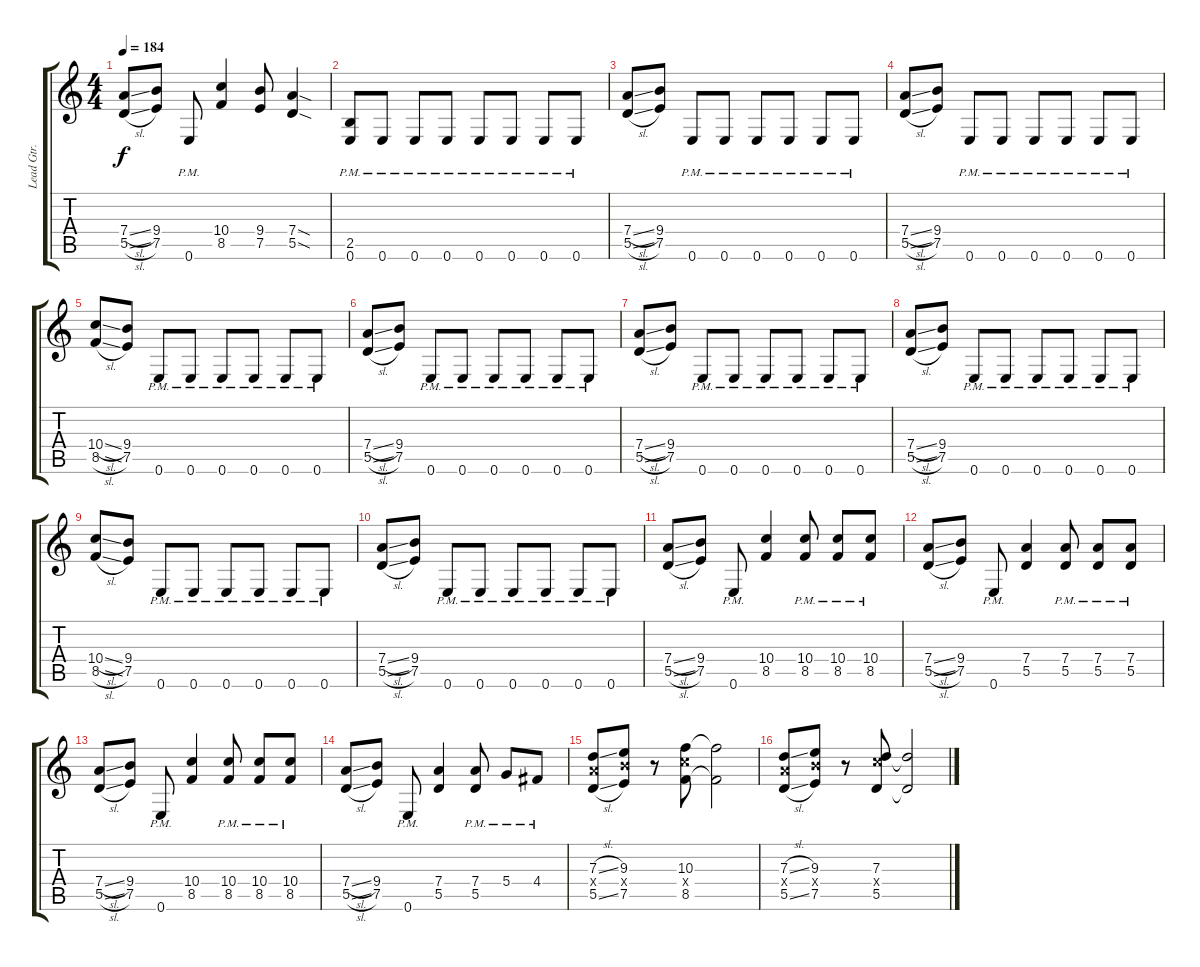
\track ("Lead Gtr." "Lead Gtr.") {instrument distortionguitar}
\staff {score tabs}
\tuning (E4 B3 G3 D3 A2 E2) {hide}
\ts (4 4)
\tempo 184
\clef g2
\ks c
(7.4{sl} 5.5{sl}).8{dy f} (9.4 7.5).8 0.6{pm}.8 (10.4 8.5).4 (9.4 7.5).8 (7.4{sod} 5.5{sod}).4 |
(2.5{pm} 0.6{pm}).8 0.6{pm}.8 0.6{pm}.8 0.6{pm}.8 0.6{pm}.8 0.6{pm}.8 0.6{pm}.8 0.6{pm}.8 |
(7.4{sl} 5.5{sl}).8 (9.4 7.5).8 0.6{pm}.8 0.6{pm}.8 0.6{pm}.8 0.6{pm}.8 0.6{pm}.8 0.6{pm}.8 |
(7.4{sl} 5.5{sl}).8 (9.4 7.5).8 0.6{pm}.8 0.6{pm}.8 0.6{pm}.8 0.6{pm}.8 0.6{pm}.8 0.6{pm}.8 |
(10.4{sl} 8.5{sl}).8 (9.4 7.5).8 0.6{pm}.8 0.6{pm}.8 0.6{pm}.8 0.6{pm}.8 0.6{pm}.8 0.6{pm}.8 |
(7.4{sl} 5.5{sl}).8 (9.4 7.5).8 0.6{pm}.8 0.6{pm}.8 0.6{pm}.8 0.6{pm}.8 0.6{pm}.8 0.6{pm}.8 |
(7.4{sl} 5.5{sl}).8 (9.4 7.5).8 0.6{pm}.8 0.6{pm}.8 0.6{pm}.8 0.6{pm}.8 0.6{pm}.8 0.6{pm}.8 |
(7.4{sl} 5.5{sl}).8 (9.4 7.5).8 0.6{pm}.8 0.6{pm}.8 0.6{pm}.8 0.6{pm}.8 0.6{pm}.8 0.6{pm}.8 |
(10.4{sl} 8.5{sl}).8 (9.4 7.5).8 0.6{pm}.8 0.6{pm}.8 0.6{pm}.8 0.6{pm}.8 0.6{pm}.8 0.6{pm}.8 |
(7.4{sl} 5.5{sl}).8 (9.4 7.5).8 0.6{pm}.8 0.6{pm}.8 0.6{pm}.8 0.6{pm}.8 0.6{pm}.8 0.6{pm}.8 |
(7.4{sl} 5.5{sl}).8 (9.4 7.5).8 0.6{pm}.8 (10.4 8.5).4 (10.4{pm} 8.5{pm}).8 (10.4{pm} 8.5{pm}).8 (10.4{pm} 8.5{pm}).8 |
(7.4{sl} 5.5{sl}).8 (9.4 7.5).8 0.6{pm}.8 (7.4 5.5).4 (7.4{pm} 5.5{pm}).8 (7.4{pm} 5.5{pm}).8 (7.4{pm} 5.5{pm}).8 |
(7.4{sl} 5.5{sl}).8 (9.4 7.5).8 0.6{pm}.8 (10.4 8.5).4 (10.4{pm} 8.5{pm}).8 (10.4{pm} 8.5{pm}).8 (10.4{pm} 8.5{pm}).8 |
(7.4{sl} 5.5{sl}).8 (9.4 7.5).8 0.6{pm}.8 (7.4 5.5).4 (7.4{pm} 5.5{pm}).8 5.4{pm}.8 4.4{pm}.8 |
(7.3{sl} 7.4{x} 5.5{sl}).8 (9.3 9.4{x} 7.5).8 r.8 (10.3 10.4{x} 8.5).8 (10.3{t} 8.5{t}).2 |
(7.3{sl} 7.4{x} 5.5{sl}).8 (9.3 9.4{x} 7.5).8 r.8 (7.3 10.4{x} 5.5).8 (7.3{t} 5.5{t}).2
